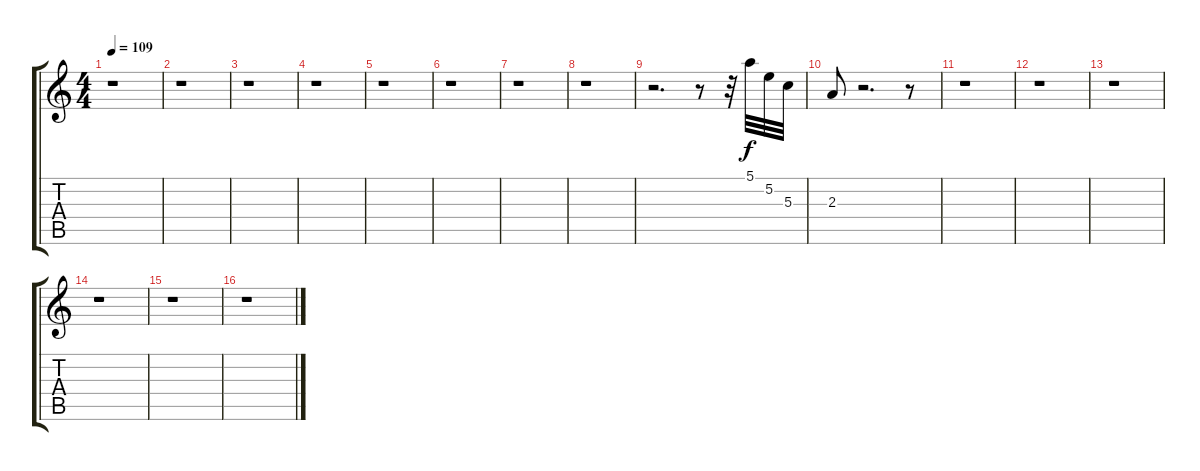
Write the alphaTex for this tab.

\track "" {instrument electricguitarjazz}
\staff {score tabs}
\tuning (E4 B3 G3 D3 A2 E2) {hide}
\ts (4 4)
\tempo 109
\clef g2
\ks c
r.1{dy f} |
r.1 |
r.1 |
r.1 |
r.1 |
r.1 |
r.1 |
r.1 |
r.2{d} r.8 r.32 5.1.32 5.2.32 5.3.32 |
2.3.8 r.2{d} r.8 |
r.1 |
r.1 |
r.1 |
r.1 |
r.1 |
r.1
